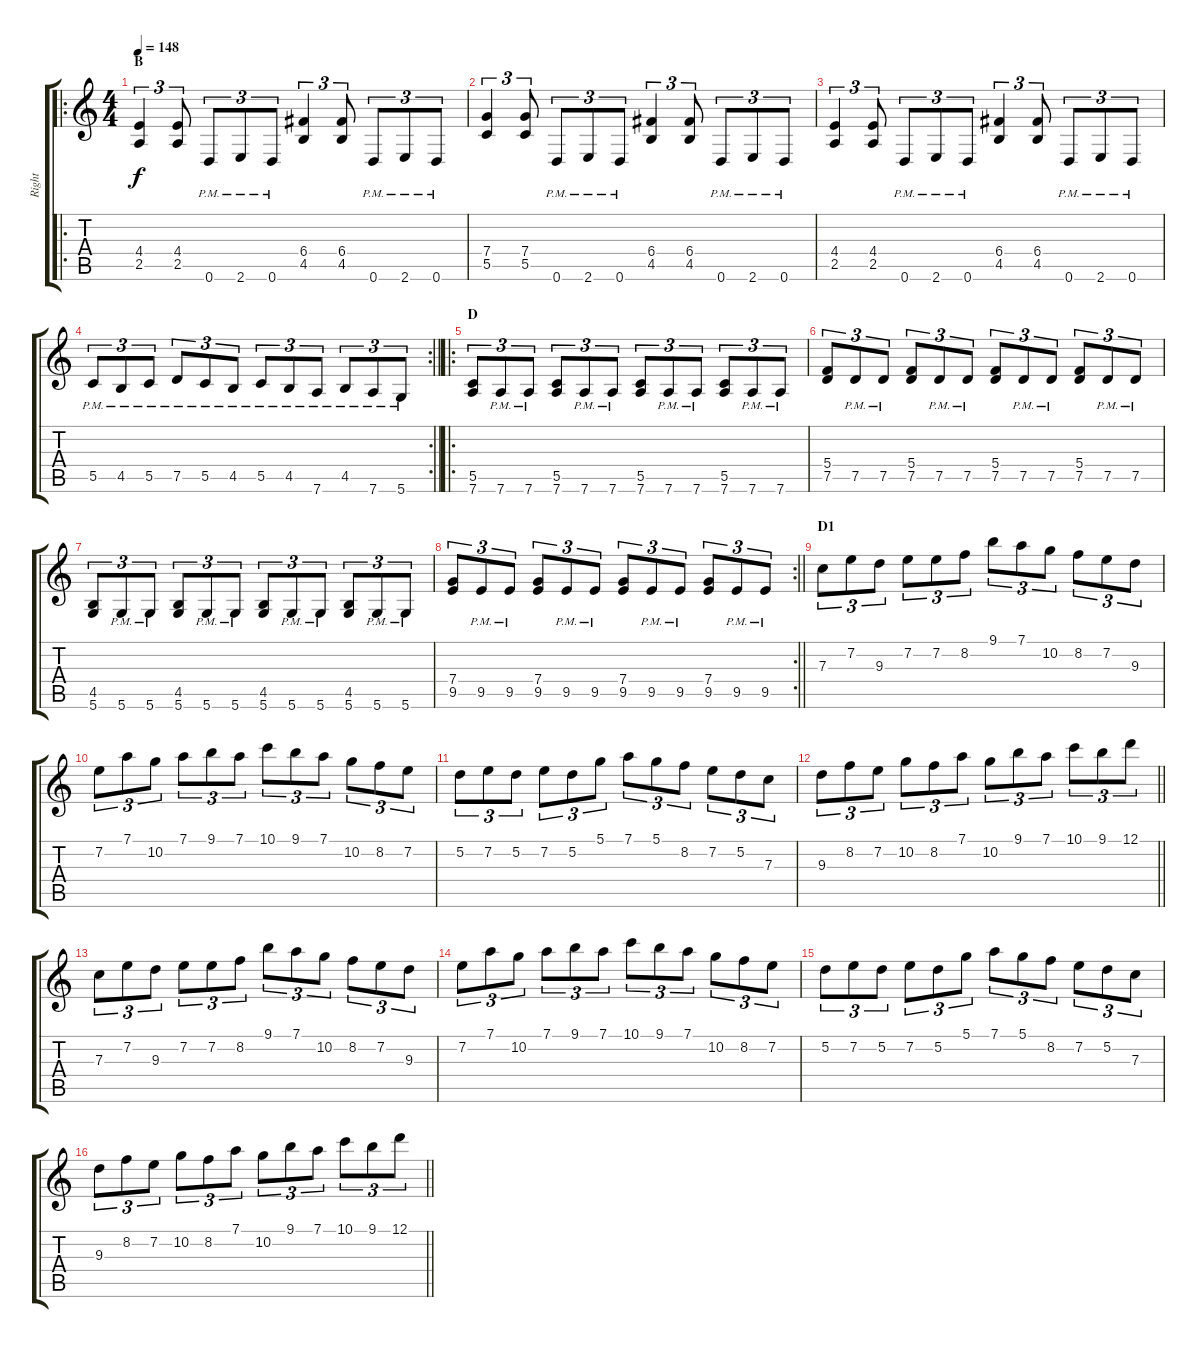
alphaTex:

\track ("Right" "Right") {instrument distortionguitar}
\staff {score tabs}
\tuning (D4 A3 F3 C3 G2 D2) {hide}
\ro
\ts (4 4)
\section ("" "B")
\tempo 148
\clef g2
\ks c
(4.4 2.5).4{tu (3 2) dy f} (4.4 2.5).8{tu (3 2)} 0.6{pm}.8{tu (3 2)} 2.6{pm}.8{tu (3 2)} 0.6{pm}.8{tu (3 2)} (6.4 4.5).4{tu (3 2)} (6.4 4.5).8{tu (3 2)} 0.6{pm}.8{tu (3 2)} 2.6{pm}.8{tu (3 2)} 0.6{pm}.8{tu (3 2)} |
(7.4 5.5).4{tu (3 2)} (7.4 5.5).8{tu (3 2)} 0.6{pm}.8{tu (3 2)} 2.6{pm}.8{tu (3 2)} 0.6{pm}.8{tu (3 2)} (6.4 4.5).4{tu (3 2)} (6.4 4.5).8{tu (3 2)} 0.6{pm}.8{tu (3 2)} 2.6{pm}.8{tu (3 2)} 0.6{pm}.8{tu (3 2)} |
(4.4 2.5).4{tu (3 2)} (4.4 2.5).8{tu (3 2)} 0.6{pm}.8{tu (3 2)} 2.6{pm}.8{tu (3 2)} 0.6{pm}.8{tu (3 2)} (6.4 4.5).4{tu (3 2)} (6.4 4.5).8{tu (3 2)} 0.6{pm}.8{tu (3 2)} 2.6{pm}.8{tu (3 2)} 0.6{pm}.8{tu (3 2)} |
\rc 2
\barLineRight lightlight
5.5{pm}.8{tu (3 2)} 4.5{pm}.8{tu (3 2)} 5.5{pm}.8{tu (3 2)} 7.5{pm}.8{tu (3 2)} 5.5{pm}.8{tu (3 2)} 4.5{pm}.8{tu (3 2)} 5.5{pm}.8{tu (3 2)} 4.5{pm}.8{tu (3 2)} 7.6{pm}.8{tu (3 2)} 4.5{pm}.8{tu (3 2)} 7.6{pm}.8{tu (3 2)} 5.6{pm}.8{tu (3 2)} |
\ro
\section ("" "D")
(5.5 7.6).8{tu (3 2)} 7.6{pm}.8{tu (3 2)} 7.6{pm}.8{tu (3 2)} (5.5 7.6).8{tu (3 2)} 7.6{pm}.8{tu (3 2)} 7.6{pm}.8{tu (3 2)} (5.5 7.6).8{tu (3 2)} 7.6{pm}.8{tu (3 2)} 7.6{pm}.8{tu (3 2)} (5.5 7.6).8{tu (3 2)} 7.6{pm}.8{tu (3 2)} 7.6{pm}.8{tu (3 2)} |
(5.4 7.5).8{tu (3 2)} 7.5{pm}.8{tu (3 2)} 7.5{pm}.8{tu (3 2)} (5.4 7.5).8{tu (3 2)} 7.5{pm}.8{tu (3 2)} 7.5{pm}.8{tu (3 2)} (5.4 7.5).8{tu (3 2)} 7.5{pm}.8{tu (3 2)} 7.5{pm}.8{tu (3 2)} (5.4 7.5).8{tu (3 2)} 7.5{pm}.8{tu (3 2)} 7.5{pm}.8{tu (3 2)} |
(4.5 5.6).8{tu (3 2)} 5.6{pm}.8{tu (3 2)} 5.6{pm}.8{tu (3 2)} (4.5 5.6).8{tu (3 2)} 5.6{pm}.8{tu (3 2)} 5.6{pm}.8{tu (3 2)} (4.5 5.6).8{tu (3 2)} 5.6{pm}.8{tu (3 2)} 5.6{pm}.8{tu (3 2)} (4.5 5.6).8{tu (3 2)} 5.6{pm}.8{tu (3 2)} 5.6{pm}.8{tu (3 2)} |
\rc 2
\barLineRight lightlight
(7.4 9.5).8{tu (3 2)} 9.5{pm}.8{tu (3 2)} 9.5{pm}.8{tu (3 2)} (7.4 9.5).8{tu (3 2)} 9.5{pm}.8{tu (3 2)} 9.5{pm}.8{tu (3 2)} (7.4 9.5).8{tu (3 2)} 9.5{pm}.8{tu (3 2)} 9.5{pm}.8{tu (3 2)} (7.4 9.5).8{tu (3 2)} 9.5{pm}.8{tu (3 2)} 9.5{pm}.8{tu (3 2)} |
\section ("" "D1")
7.3.8{tu (3 2)} 7.2.8{tu (3 2)} 9.3.8{tu (3 2)} 7.2.8{tu (3 2)} 7.2.8{tu (3 2)} 8.2.8{tu (3 2)} 9.1.8{tu (3 2)} 7.1.8{tu (3 2)} 10.2.8{tu (3 2)} 8.2.8{tu (3 2)} 7.2.8{tu (3 2)} 9.3.8{tu (3 2)} |
7.2.8{tu (3 2)} 7.1.8{tu (3 2)} 10.2.8{tu (3 2)} 7.1.8{tu (3 2)} 9.1.8{tu (3 2)} 7.1.8{tu (3 2)} 10.1.8{tu (3 2)} 9.1.8{tu (3 2)} 7.1.8{tu (3 2)} 10.2.8{tu (3 2)} 8.2.8{tu (3 2)} 7.2.8{tu (3 2)} |
5.2.8{tu (3 2)} 7.2.8{tu (3 2)} 5.2.8{tu (3 2)} 7.2.8{tu (3 2)} 5.2.8{tu (3 2)} 5.1.8{tu (3 2)} 7.1.8{tu (3 2)} 5.1.8{tu (3 2)} 8.2.8{tu (3 2)} 7.2.8{tu (3 2)} 5.2.8{tu (3 2)} 7.3.8{tu (3 2)} |
\barLineRight lightlight
9.3.8{tu (3 2)} 8.2.8{tu (3 2)} 7.2.8{tu (3 2)} 10.2.8{tu (3 2)} 8.2.8{tu (3 2)} 7.1.8{tu (3 2)} 10.2.8{tu (3 2)} 9.1.8{tu (3 2)} 7.1.8{tu (3 2)} 10.1.8{tu (3 2)} 9.1.8{tu (3 2)} 12.1.8{tu (3 2)} |
7.3.8{tu (3 2)} 7.2.8{tu (3 2)} 9.3.8{tu (3 2)} 7.2.8{tu (3 2)} 7.2.8{tu (3 2)} 8.2.8{tu (3 2)} 9.1.8{tu (3 2)} 7.1.8{tu (3 2)} 10.2.8{tu (3 2)} 8.2.8{tu (3 2)} 7.2.8{tu (3 2)} 9.3.8{tu (3 2)} |
7.2.8{tu (3 2)} 7.1.8{tu (3 2)} 10.2.8{tu (3 2)} 7.1.8{tu (3 2)} 9.1.8{tu (3 2)} 7.1.8{tu (3 2)} 10.1.8{tu (3 2)} 9.1.8{tu (3 2)} 7.1.8{tu (3 2)} 10.2.8{tu (3 2)} 8.2.8{tu (3 2)} 7.2.8{tu (3 2)} |
5.2.8{tu (3 2)} 7.2.8{tu (3 2)} 5.2.8{tu (3 2)} 7.2.8{tu (3 2)} 5.2.8{tu (3 2)} 5.1.8{tu (3 2)} 7.1.8{tu (3 2)} 5.1.8{tu (3 2)} 8.2.8{tu (3 2)} 7.2.8{tu (3 2)} 5.2.8{tu (3 2)} 7.3.8{tu (3 2)} |
\barLineRight lightlight
9.3.8{tu (3 2)} 8.2.8{tu (3 2)} 7.2.8{tu (3 2)} 10.2.8{tu (3 2)} 8.2.8{tu (3 2)} 7.1.8{tu (3 2)} 10.2.8{tu (3 2)} 9.1.8{tu (3 2)} 7.1.8{tu (3 2)} 10.1.8{tu (3 2)} 9.1.8{tu (3 2)} 12.1.8{tu (3 2)}
